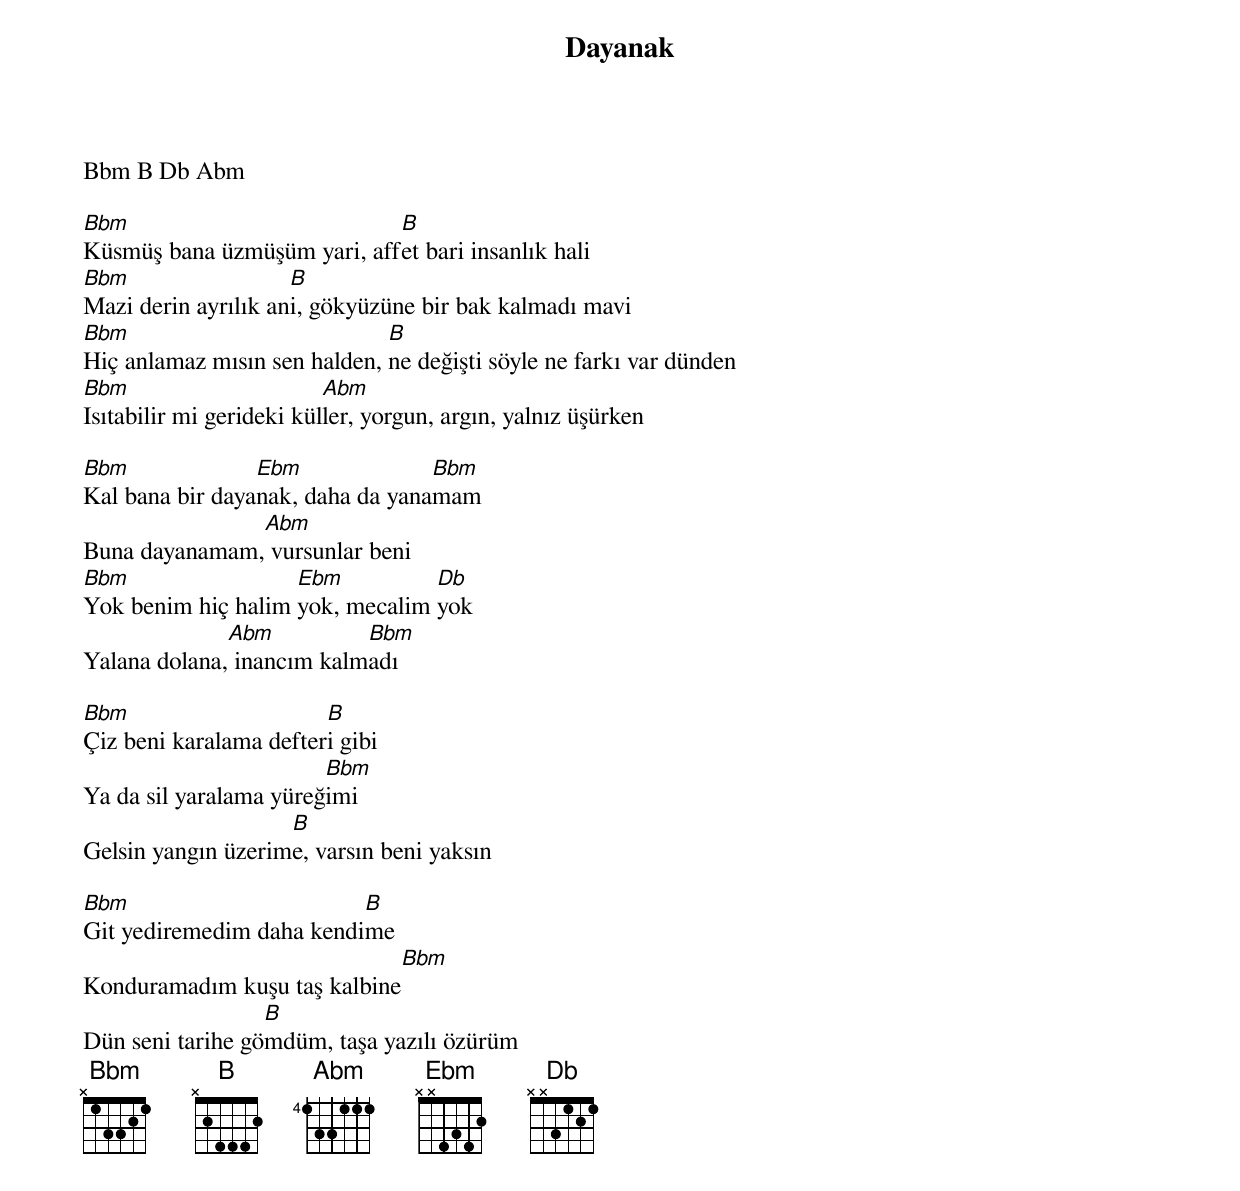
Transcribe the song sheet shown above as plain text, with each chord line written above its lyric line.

{title: Dayanak}
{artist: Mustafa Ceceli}

Bbm B Db Abm

Bbm                          B
Küsmüş bana üzmüşüm yari, affet bari insanlık hali
Bbm                  B
Mazi derin ayrılık ani, gökyüzüne bir bak kalmadı mavi
Bbm                           B
Hiç anlamaz mısın sen halden, ne değişti söyle ne farkı var dünden
Bbm                       Abm
Isıtabilir mi gerideki küller, yorgun, argın, yalnız üşürken

Bbm              Ebm              Bbm
Kal bana bir dayanak, daha da yanamam
               Abm
Buna dayanamam, vursunlar beni
Bbm                 Ebm          Db
Yok benim hiç halim yok, mecalim yok
              Abm          Bbm
Yalana dolana, inancım kalmadı

Bbm                     B
Çiz beni karalama defteri gibi
                        Bbm
Ya da sil yaralama yüreğimi
                    B
Gelsin yangın üzerime, varsın beni yaksın

Bbm                       B
Git yediremedim daha kendime
                              Bbm
Konduramadım kuşu taş kalbine
                  B
Dün seni tarihe gömdüm, taşa yazılı özürüm
